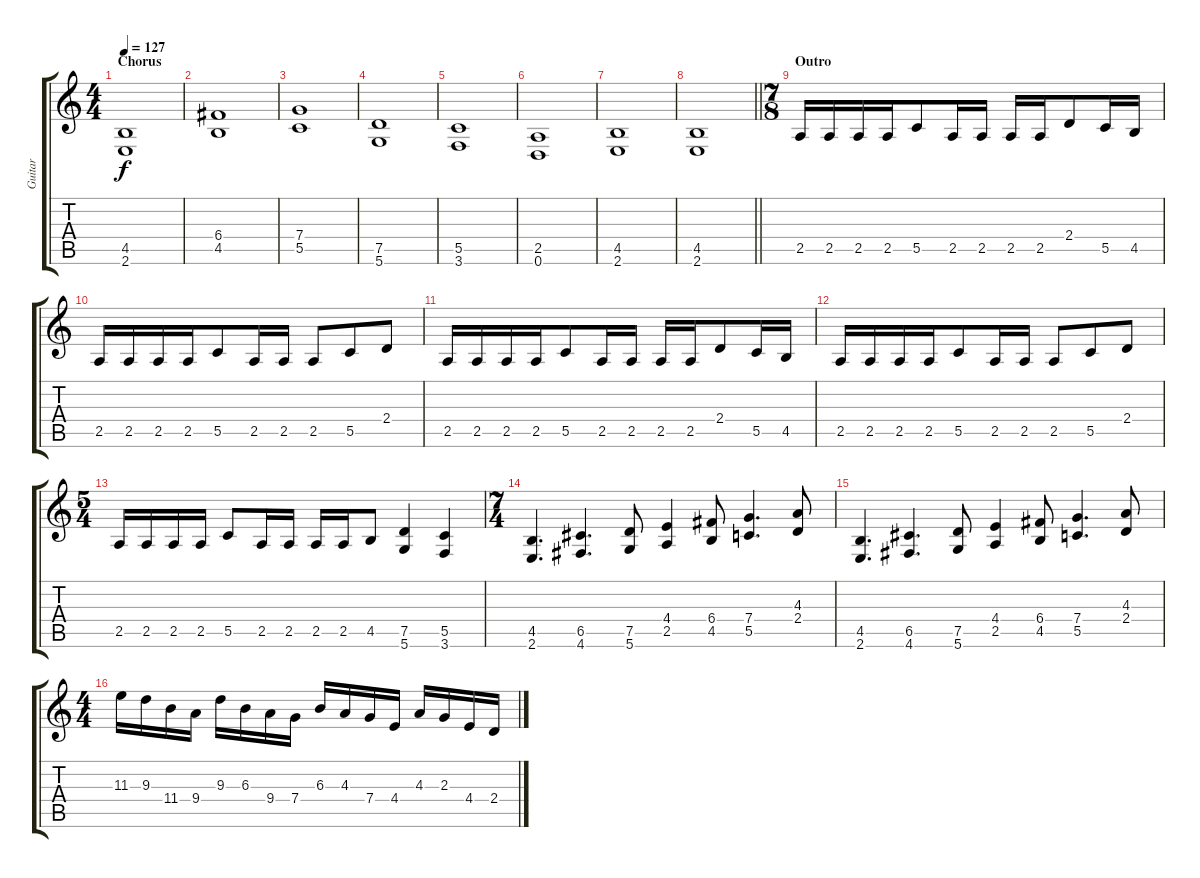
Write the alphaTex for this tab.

\track ("Guitar" "Guitar") {instrument distortionguitar}
\staff {score tabs}
\tuning (D4 A3 F3 C3 G2 D2) {hide}
\ts (4 4)
\section ("" "Chorus")
\tempo 127
\clef g2
\ks c
(4.5 2.6).1{dy f} |
(6.4 4.5).1 |
(7.4 5.5).1 |
(7.5 5.6).1 |
(5.5 3.6).1 |
(2.5 0.6).1 |
(4.5 2.6).1 |
\barLineRight lightlight
(4.5 2.6).1 |
\ts (7 8)
\section ("" "Outro")
2.5.16 2.5.16 2.5.16 2.5.16 5.5.8 2.5.16 2.5.16 2.5.16 2.5.16 2.4.8 5.5.16 4.5.16 |
2.5.16 2.5.16 2.5.16 2.5.16 5.5.8 2.5.16 2.5.16 2.5.8 5.5.8 2.4.8 |
2.5.16 2.5.16 2.5.16 2.5.16 5.5.8 2.5.16 2.5.16 2.5.16 2.5.16 2.4.8 5.5.16 4.5.16 |
2.5.16 2.5.16 2.5.16 2.5.16 5.5.8 2.5.16 2.5.16 2.5.8 5.5.8 2.4.8 |
\ts (5 4)
2.5.16 2.5.16 2.5.16 2.5.16 5.5.8 2.5.16 2.5.16 2.5.16 2.5.16 4.5.8 (7.5 5.6).4 (5.5 3.6).4 |
\ts (7 4)
(4.5 2.6).4{d} (6.5 4.6).4{d} (7.5 5.6).8 (4.4 2.5).4 (6.4 4.5).8 (7.4 5.5).4{d} (4.3 2.4).8 |
(4.5 2.6).4{d} (6.5 4.6).4{d} (7.5 5.6).8 (4.4 2.5).4 (6.4 4.5).8 (7.4 5.5).4{d} (4.3 2.4).8 |
\ts (4 4)
11.3.16 9.3.16 11.4.16 9.4.16 9.3.16 6.3.16 9.4.16 7.4.16 6.3.16 4.3.16 7.4.16 4.4.16 4.3.16 2.3.16 4.4.16 2.4.16
